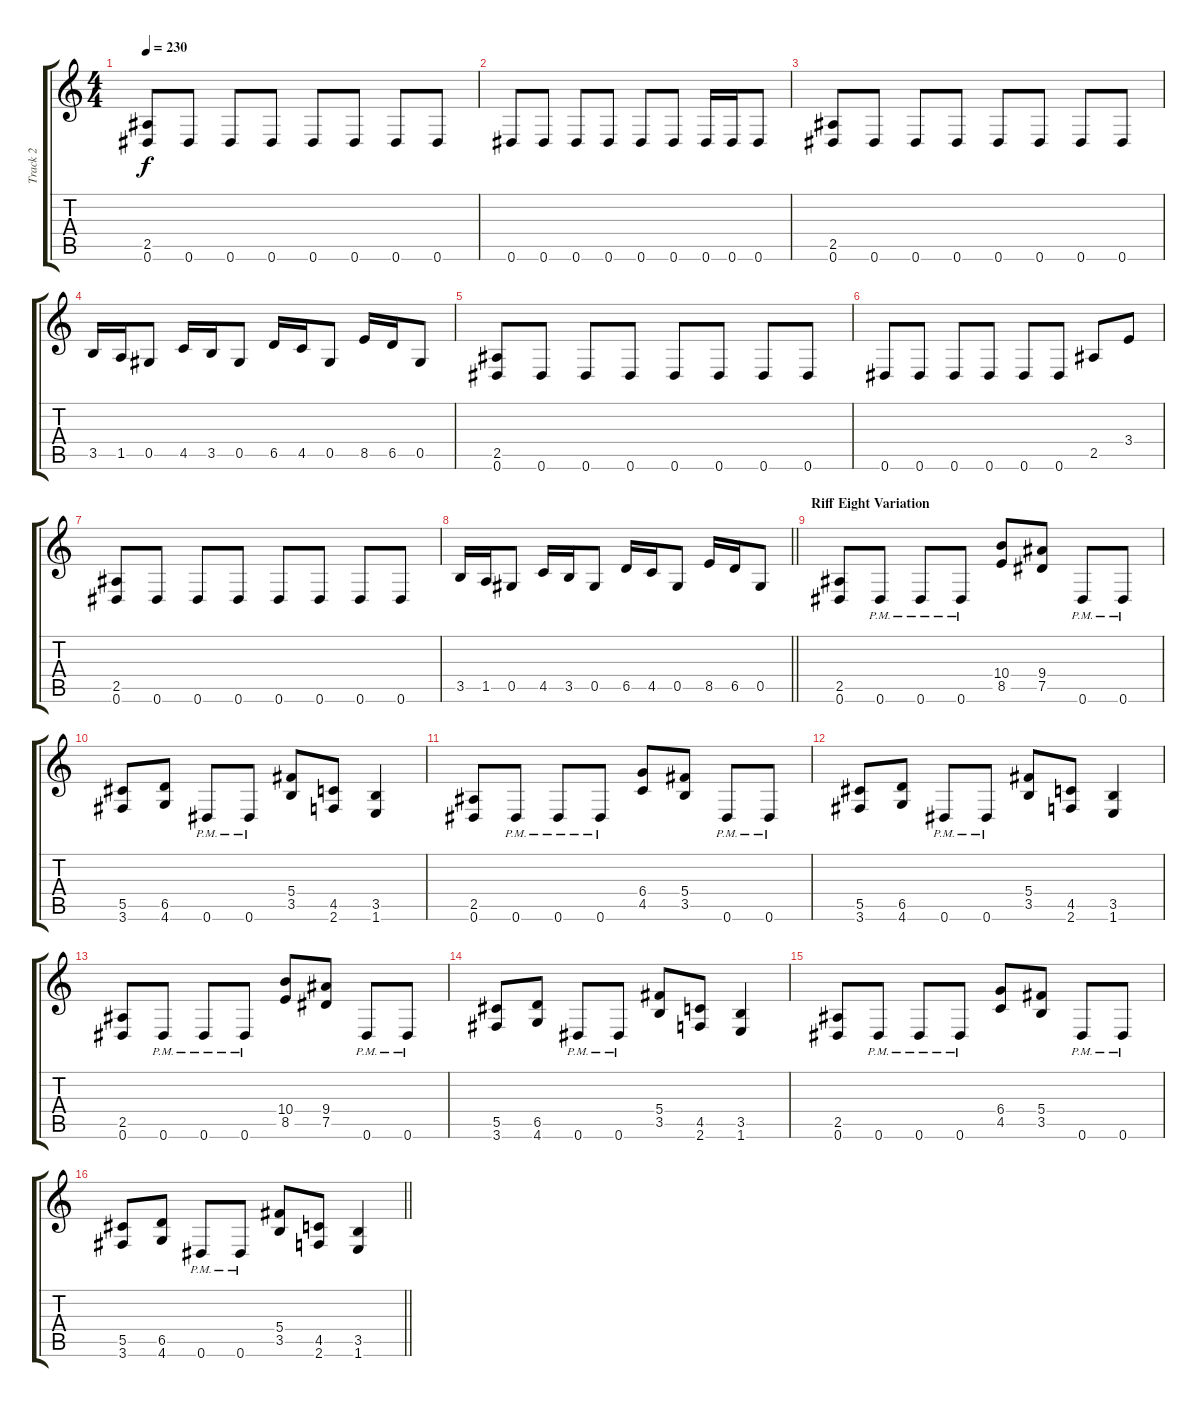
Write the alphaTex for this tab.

\track ("Track 2" "Track 2") {instrument distortionguitar}
\staff {score tabs}
\tuning (Eb4 Bb3 Gb3 Db3 Ab2 Eb2) {hide}
\ts (4 4)
\tempo 230
\clef g2
\ks c
(2.5 0.6).8{dy f} 0.6.8 0.6.8 0.6.8 0.6.8 0.6.8 0.6.8 0.6.8 |
0.6.8 0.6.8 0.6.8 0.6.8 0.6.8 0.6.8 0.6.16 0.6.16 0.6.8 |
(2.5 0.6).8 0.6.8 0.6.8 0.6.8 0.6.8 0.6.8 0.6.8 0.6.8 |
3.5.16 1.5.16 0.5.8 4.5.16 3.5.16 0.5.8 6.5.16 4.5.16 0.5.8 8.5.16 6.5.16 0.5.8 |
(2.5 0.6).8 0.6.8 0.6.8 0.6.8 0.6.8 0.6.8 0.6.8 0.6.8 |
0.6.8 0.6.8 0.6.8 0.6.8 0.6.8 0.6.8 2.5.8 3.4.8 |
(2.5 0.6).8 0.6.8 0.6.8 0.6.8 0.6.8 0.6.8 0.6.8 0.6.8 |
\barLineRight lightlight
3.5.16 1.5.16 0.5.8 4.5.16 3.5.16 0.5.8 6.5.16 4.5.16 0.5.8 8.5.16 6.5.16 0.5.8 |
\section ("" "Riff Eight Variation")
(2.5 0.6).8 0.6{pm}.8 0.6{pm}.8 0.6{pm}.8 (10.4 8.5).8 (9.4 7.5).8 0.6{pm}.8 0.6{pm}.8 |
(5.5 3.6).8 (6.5 4.6).8 0.6{pm}.8 0.6{pm}.8 (5.4 3.5).8 (4.5 2.6).8 (3.5 1.6).4 |
(2.5 0.6).8 0.6{pm}.8 0.6{pm}.8 0.6{pm}.8 (6.4 4.5).8 (5.4 3.5).8 0.6{pm}.8 0.6{pm}.8 |
(5.5 3.6).8 (6.5 4.6).8 0.6{pm}.8 0.6{pm}.8 (5.4 3.5).8 (4.5 2.6).8 (3.5 1.6).4 |
(2.5 0.6).8 0.6{pm}.8 0.6{pm}.8 0.6{pm}.8 (10.4 8.5).8 (9.4 7.5).8 0.6{pm}.8 0.6{pm}.8 |
(5.5 3.6).8 (6.5 4.6).8 0.6{pm}.8 0.6{pm}.8 (5.4 3.5).8 (4.5 2.6).8 (3.5 1.6).4 |
(2.5 0.6).8 0.6{pm}.8 0.6{pm}.8 0.6{pm}.8 (6.4 4.5).8 (5.4 3.5).8 0.6{pm}.8 0.6{pm}.8 |
\barLineRight lightlight
(5.5 3.6).8 (6.5 4.6).8 0.6{pm}.8 0.6{pm}.8 (5.4 3.5).8 (4.5 2.6).8 (3.5 1.6).4
